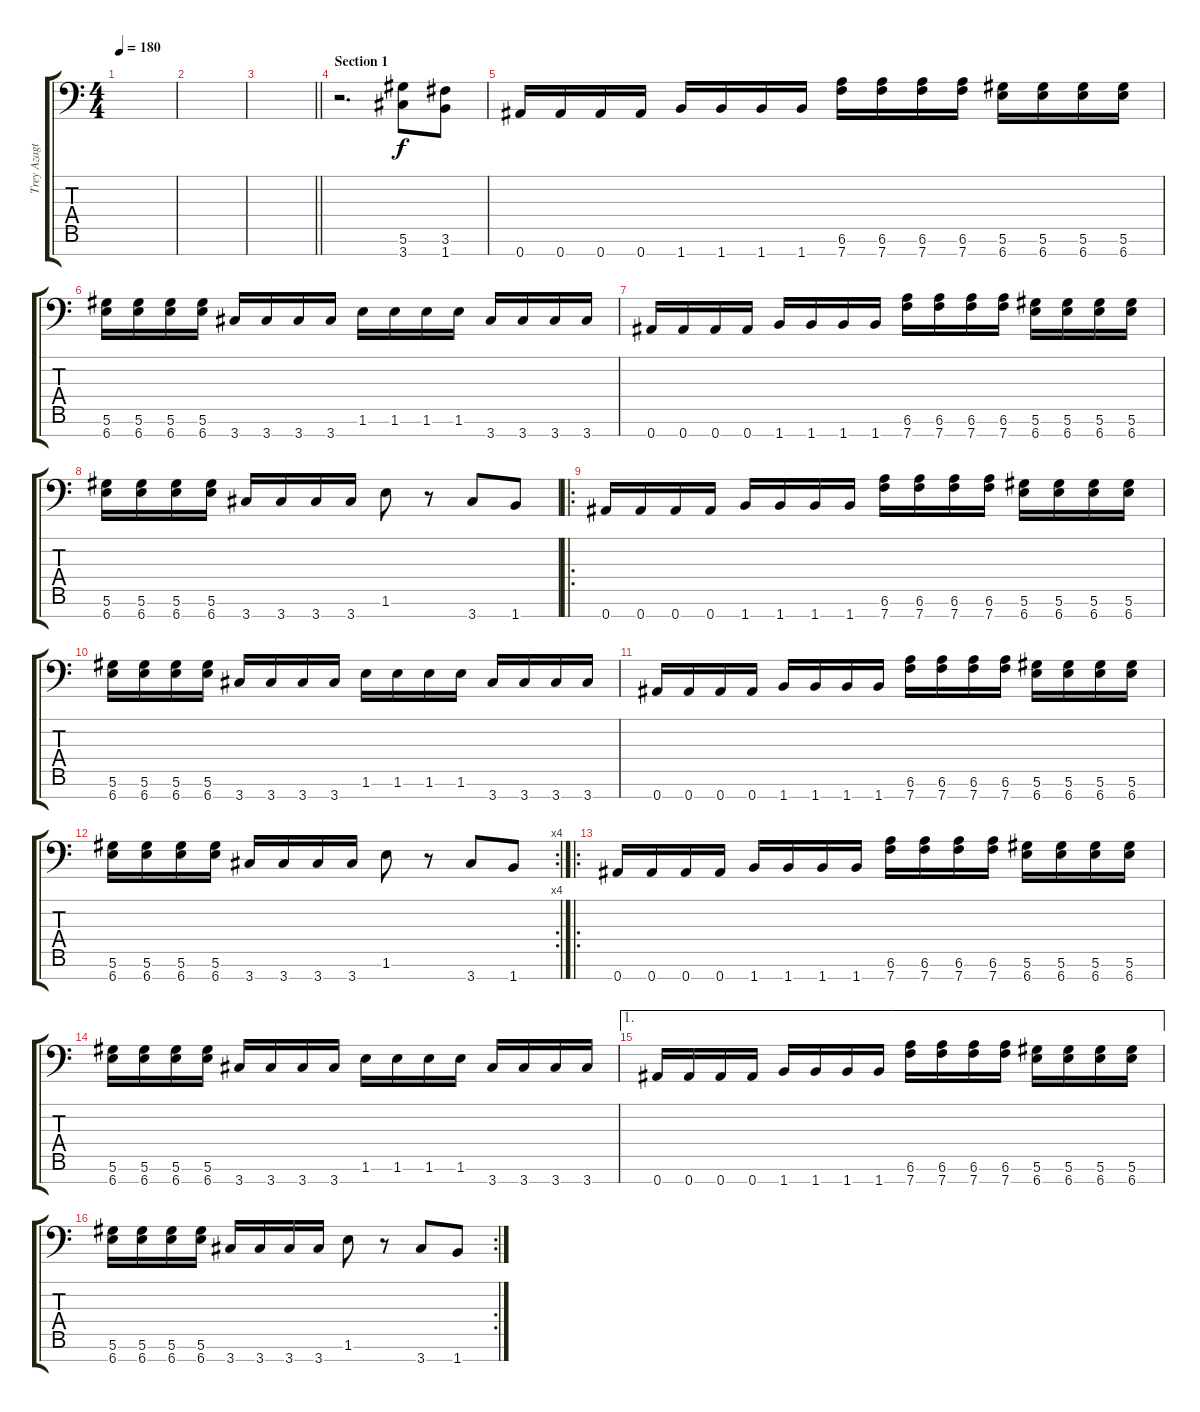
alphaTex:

\track ("Trey Azagthoth" "Trey Azagt") {instrument distortionguitar}
\staff {score tabs}
\tuning (Eb4 Bb3 Gb3 Db3 Ab2 Eb2 Bb1) {hide}
\ts (4 4)
\tempo 180
\clef f4
\ks c
|
|
\barLineRight lightlight
|
\section ("" "Section 1")
r.2{d} (5.6 3.7).8 (3.6 1.7).8 |
0.7.16 0.7.16 0.7.16 0.7.16 1.7.16 1.7.16 1.7.16 1.7.16 (6.6 7.7).16 (6.6 7.7).16 (6.6 7.7).16 (6.6 7.7).16 (5.6 6.7).16 (5.6 6.7).16 (5.6 6.7).16 (5.6 6.7).16 |
(5.6 6.7).16 (5.6 6.7).16 (5.6 6.7).16 (5.6 6.7).16 3.7.16 3.7.16 3.7.16 3.7.16 1.6.16 1.6.16 1.6.16 1.6.16 3.7.16 3.7.16 3.7.16 3.7.16 |
0.7.16 0.7.16 0.7.16 0.7.16 1.7.16 1.7.16 1.7.16 1.7.16 (6.6 7.7).16 (6.6 7.7).16 (6.6 7.7).16 (6.6 7.7).16 (5.6 6.7).16 (5.6 6.7).16 (5.6 6.7).16 (5.6 6.7).16 |
(5.6 6.7).16 (5.6 6.7).16 (5.6 6.7).16 (5.6 6.7).16 3.7.16 3.7.16 3.7.16 3.7.16 1.6.8 r.8 3.7.8 1.7.8 |
\ro
0.7.16 0.7.16 0.7.16 0.7.16 1.7.16 1.7.16 1.7.16 1.7.16 (6.6 7.7).16 (6.6 7.7).16 (6.6 7.7).16 (6.6 7.7).16 (5.6 6.7).16 (5.6 6.7).16 (5.6 6.7).16 (5.6 6.7).16 |
(5.6 6.7).16 (5.6 6.7).16 (5.6 6.7).16 (5.6 6.7).16 3.7.16 3.7.16 3.7.16 3.7.16 1.6.16 1.6.16 1.6.16 1.6.16 3.7.16 3.7.16 3.7.16 3.7.16 |
0.7.16 0.7.16 0.7.16 0.7.16 1.7.16 1.7.16 1.7.16 1.7.16 (6.6 7.7).16 (6.6 7.7).16 (6.6 7.7).16 (6.6 7.7).16 (5.6 6.7).16 (5.6 6.7).16 (5.6 6.7).16 (5.6 6.7).16 |
\rc 4
(5.6 6.7).16 (5.6 6.7).16 (5.6 6.7).16 (5.6 6.7).16 3.7.16 3.7.16 3.7.16 3.7.16 1.6.8 r.8 3.7.8 1.7.8 |
\ro
0.7.16 0.7.16 0.7.16 0.7.16 1.7.16 1.7.16 1.7.16 1.7.16 (6.6 7.7).16 (6.6 7.7).16 (6.6 7.7).16 (6.6 7.7).16 (5.6 6.7).16 (5.6 6.7).16 (5.6 6.7).16 (5.6 6.7).16 |
(5.6 6.7).16 (5.6 6.7).16 (5.6 6.7).16 (5.6 6.7).16 3.7.16 3.7.16 3.7.16 3.7.16 1.6.16 1.6.16 1.6.16 1.6.16 3.7.16 3.7.16 3.7.16 3.7.16 |
\ae 1
0.7.16 0.7.16 0.7.16 0.7.16 1.7.16 1.7.16 1.7.16 1.7.16 (6.6 7.7).16 (6.6 7.7).16 (6.6 7.7).16 (6.6 7.7).16 (5.6 6.7).16 (5.6 6.7).16 (5.6 6.7).16 (5.6 6.7).16 |
\rc 2
(5.6 6.7).16 (5.6 6.7).16 (5.6 6.7).16 (5.6 6.7).16 3.7.16 3.7.16 3.7.16 3.7.16 1.6.8 r.8 3.7.8 1.7.8
